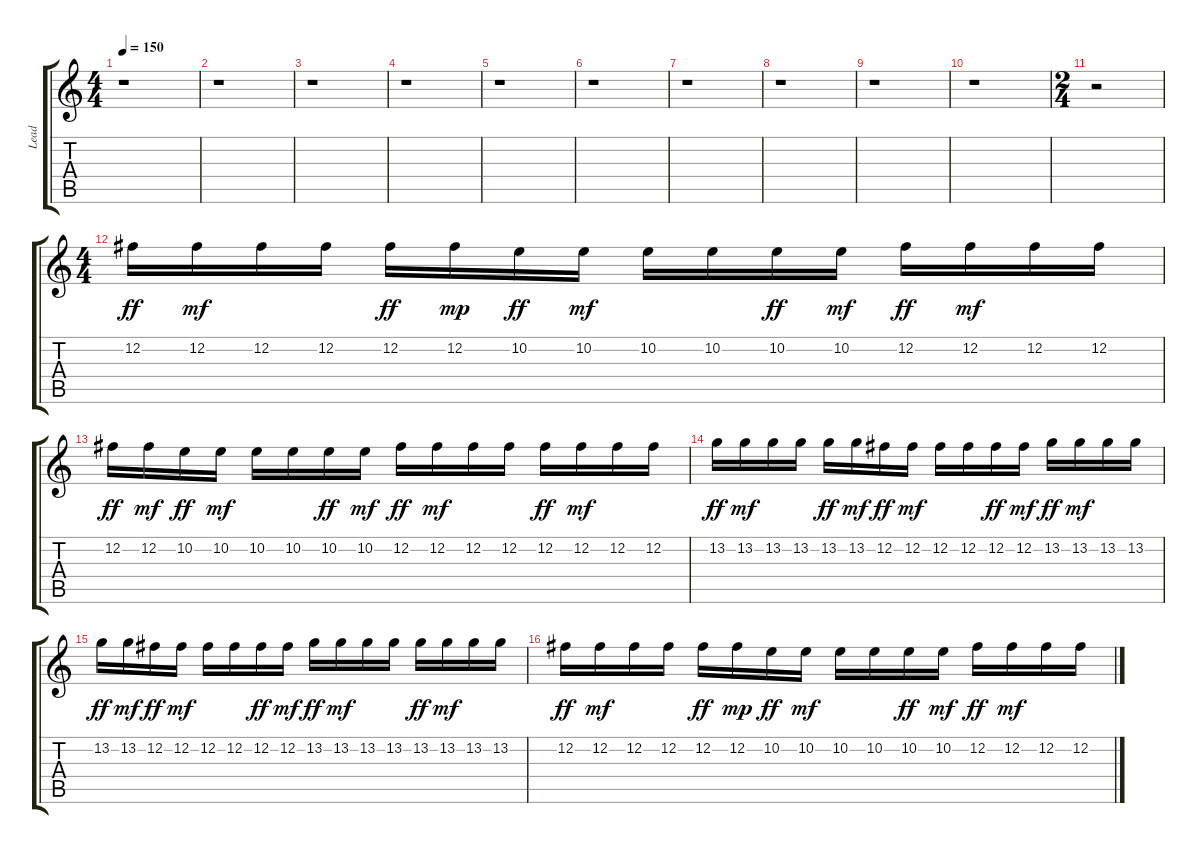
\track ("Lead" "Lead") {instrument distortionguitar}
\staff {score tabs}
\tuning (B3 Gb3 D3 A2 E2 B1) {hide}
\ts (4 4)
\tempo 150
\clef g2
\ks c
r.1{dy mf} |
r.1 |
r.1 |
r.1 |
r.1 |
r.1 |
r.1 |
r.1 |
r.1 |
r.1 |
\ts (2 4)
r.2 |
\ts (4 4)
12.2.16{dy ff} 12.2.16{dy mf} 12.2.16 12.2.16 12.2.16{dy ff} 12.2.16{dy mp} 10.2.16{dy ff} 10.2.16{dy mf} 10.2.16 10.2.16 10.2.16{dy ff} 10.2.16{dy mf} 12.2.16{dy ff} 12.2.16{dy mf} 12.2.16 12.2.16 |
12.2.16{dy ff} 12.2.16{dy mf} 10.2.16{dy ff} 10.2.16{dy mf} 10.2.16 10.2.16 10.2.16{dy ff} 10.2.16{dy mf} 12.2.16{dy ff} 12.2.16{dy mf} 12.2.16 12.2.16 12.2.16{dy ff} 12.2.16{dy mf} 12.2.16 12.2.16 |
13.2.16{dy ff} 13.2.16{dy mf} 13.2.16 13.2.16 13.2.16{dy ff} 13.2.16{dy mf} 12.2.16{dy ff} 12.2.16{dy mf} 12.2.16 12.2.16 12.2.16{dy ff} 12.2.16{dy mf} 13.2.16{dy ff} 13.2.16{dy mf} 13.2.16 13.2.16 |
13.2.16{dy ff} 13.2.16{dy mf} 12.2.16{dy ff} 12.2.16{dy mf} 12.2.16 12.2.16 12.2.16{dy ff} 12.2.16{dy mf} 13.2.16{dy ff} 13.2.16{dy mf} 13.2.16 13.2.16 13.2.16{dy ff} 13.2.16{dy mf} 13.2.16 13.2.16 |
12.2.16{dy ff} 12.2.16{dy mf} 12.2.16 12.2.16 12.2.16{dy ff} 12.2.16{dy mp} 10.2.16{dy ff} 10.2.16{dy mf} 10.2.16 10.2.16 10.2.16{dy ff} 10.2.16{dy mf} 12.2.16{dy ff} 12.2.16{dy mf} 12.2.16 12.2.16
